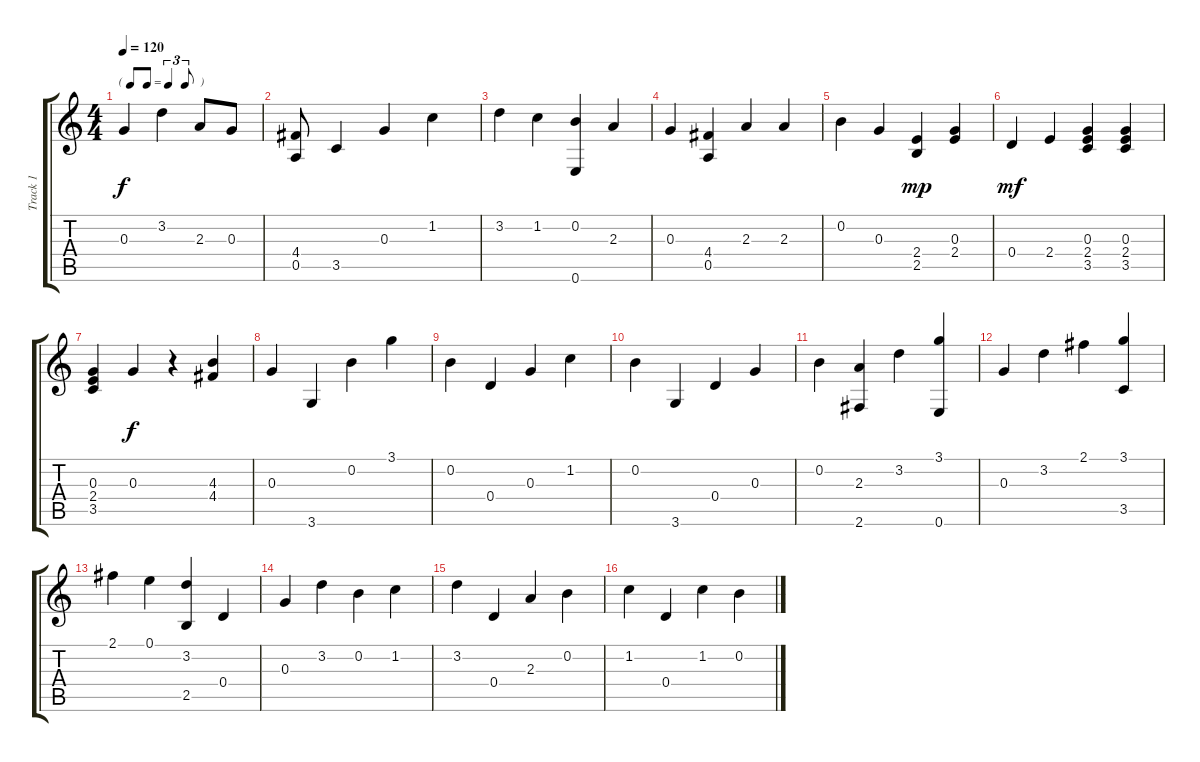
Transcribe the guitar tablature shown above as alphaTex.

\track ("Track 1" "Track 1") {instrument acousticguitarnylon}
\staff {score tabs}
\tuning (E4 B3 G3 D3 A2 E2) {hide}
\ts (4 4)
\tf triplet8th
\tempo 120
\clef g2
\ks c
0.3.4{dy f} 3.2.4 2.3.8 0.3.8 |
(4.4 0.5).8 3.5.4 0.3.4 1.2.4 |
3.2.4 1.2.4 (0.2 0.6).4 2.3.4 |
0.3.4 (4.4 0.5).4 2.3.4 2.3.4 |
0.2.4 0.3.4 (2.4 2.5).4{dy mp} (0.3 2.4).4 |
0.4.4{dy mf} 2.4.4 (0.3 2.4 3.5).4 (0.3 2.4 3.5).4 |
(0.3 2.4 3.5).4 0.3.4{dy f} r.4 (4.3 4.4).4 |
0.3.4 3.6.4 0.2.4 3.1.4 |
0.2.4 0.4.4 0.3.4 1.2.4 |
0.2.4 3.6.4 0.4.4 0.3.4 |
0.2.4 (2.3 2.6).4 3.2.4 (3.1 0.6).4 |
0.3.4 3.2.4 2.1.4 (3.1 3.5).4 |
2.1.4 0.1.4 (3.2 2.5).4 0.4.4 |
0.3.4 3.2.4 0.2.4 1.2.4 |
3.2.4 0.4.4 2.3.4 0.2.4 |
1.2.4 0.4.4 1.2.4 0.2.4
